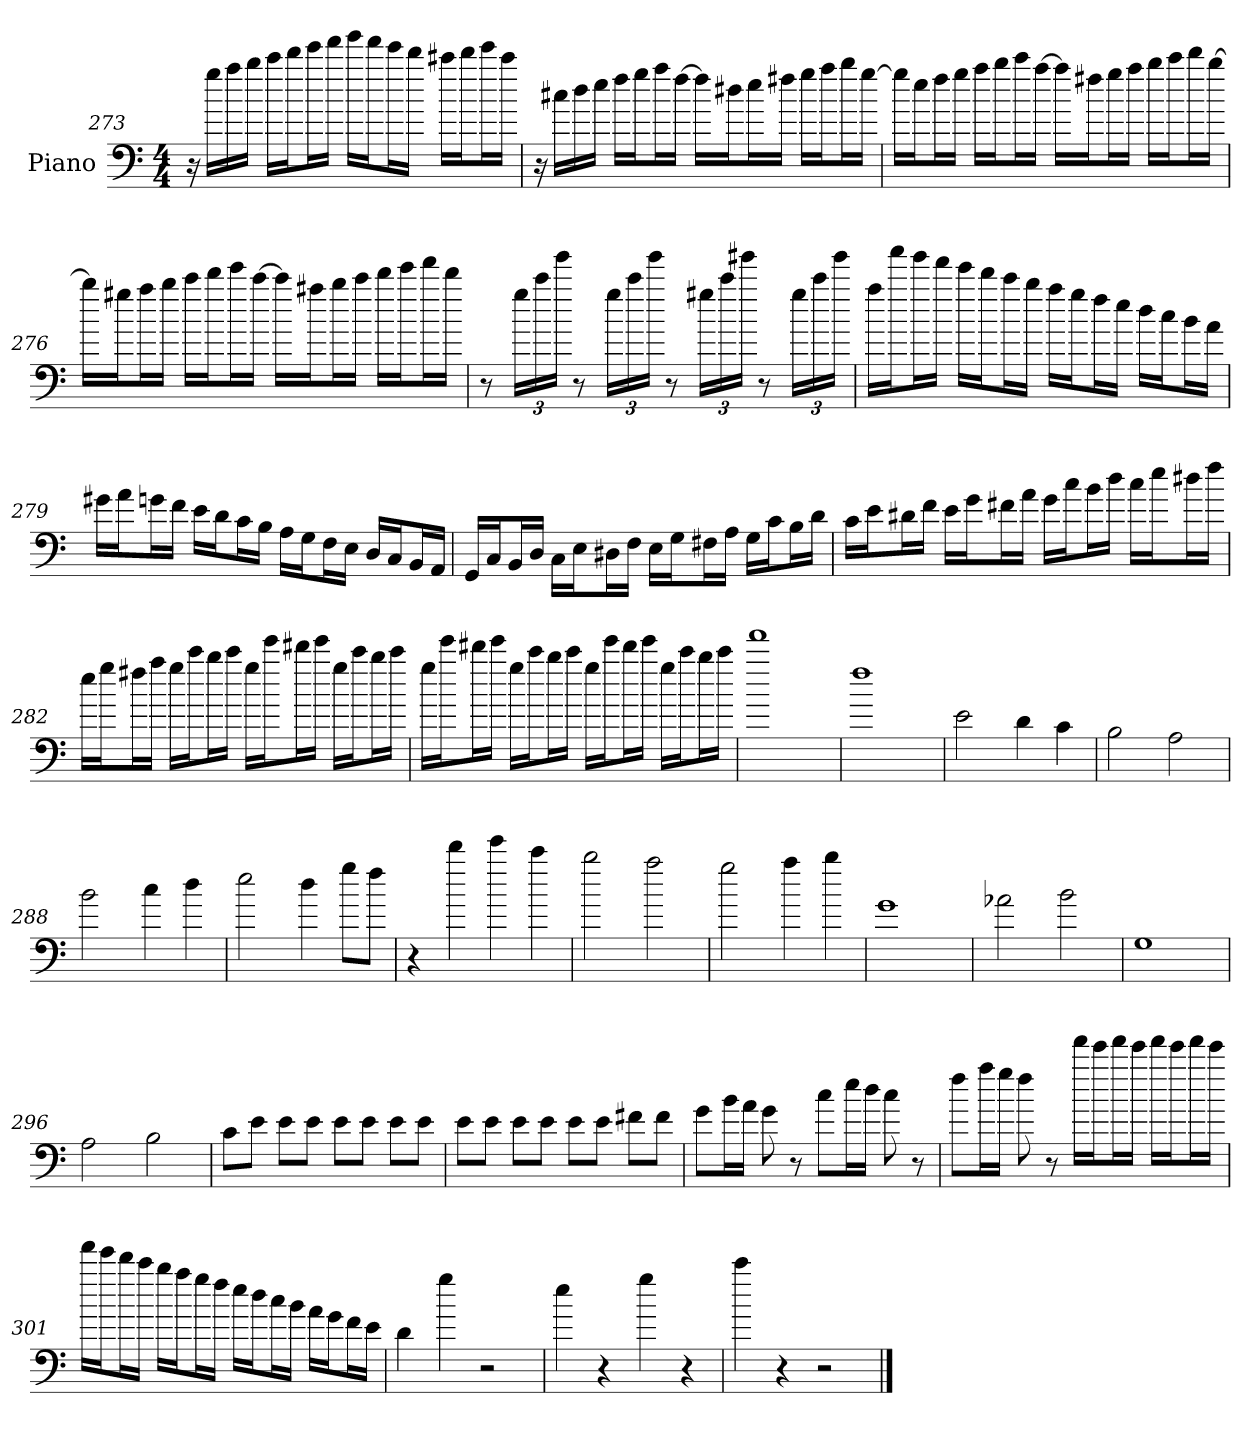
**kern
*part1
*staff1
*I"Piano
*I'Pno
*clefF4
*k[]
*C:
*M4/4
=273
16r
16gg\LL
16aa\
16bb\JJ
16ccc\LL
16ddd\J
16eee\L
16fff\JJ
16ggg\LL
16fff\J
16eee\L
16ddd\JJ
16ccc#X\LL
16ddd\J
16eee\L
16ccc#\JJ
=274
16r
16cc#X\LL
16dd\
16ee\JJ
16ff\LL
16gg\J
16aa\L
[16ff\JJ
16ff\LL]
16dd#X\J
16ee\L
16ff#X\JJ
16gg\LL
16aa\J
16bb\L
[16gg\JJ
=275
16gg\LL]
16ee\J
16ff\L
16gg\JJ
16aa\LL
16bb\J
16ccc\L
[16aa\JJ
16aa\LL]
16ff#X\J
16gg\L
16aa\JJ
16bb\LL
16ccc\J
16ddd\L
[16bb\JJ
=276
16bb\LL]
16gg#X\J
16aa\L
16bb\JJ
16ccc\LL
16ddd\J
16eee\L
[16ccc\JJ
16ccc\LL]
16aa#X\J
16bb\L
16ccc\JJ
16ddd\LL
16eee\J
16fff\L
16ddd\JJ
=277
8r
24gg\LL
24ccc\
24ggg\JJ
8r
24gg\LL
24ccc\
24ggg\JJ
8r
24gg#X\LL
24ccc\
24ggg#X\JJ
8r
24gg#\LL
24ccc\
24ggg#\JJ
=278
16aa\LL
16aaa\J
16ggg\L
16fff\JJ
16eee\LL
16ddd\J
16ccc\L
16bb\JJ
16aa\LL
16gg\J
16ff\L
16ee\JJ
16dd\LL
16cc\J
16b\L
16a\JJ
=279
16g#X\LL
16a\J
16gn\L
16f\JJ
16e\LL
16d\J
16c\L
16B\JJ
16A\LL
16G\J
16F\L
16E\JJ
16D/LL
16C/J
16BB/L
16AA/JJ
=280
16GG/LL
16C/J
16BB/L
16D/JJ
16C\LL
16E\J
16D#X\L
16F\JJ
16E\LL
16G\J
16F#X\L
16A\JJ
16G\LL
16c\J
16B\L
16d\JJ
=281
16c\LL
16e\J
16d#X\L
16f\JJ
16e\LL
16g\J
16f#X\L
16a\JJ
16g\LL
16cc\J
16b\L
16dd\JJ
16cc\LL
16ee\J
16dd#X\L
16ff\JJ
=282
16ee\LL
16gg\J
16ff#X\L
16aa\JJ
16gg\LL
16ccc\J
16bb\L
16ccc\JJ
16gg\LL
16eee\J
16ddd#X\L
16eee\JJ
16gg\LL
16ccc\J
16bb\L
16ccc\JJ
=283
16gg\LL
16eee\J
16ddd#X\L
16eee\JJ
16gg\LL
16ccc\J
16bb\L
16ccc\JJ
16gg\LL
16eee\J
16ddd#\L
16eee\JJ
16gg\LL
16ccc\J
16bb\L
16ccc\JJ
=284
1fff
=285
1ff
=286
2e
4d
4c
=287
2B
2A
=288
2b
4cc
4dd
=289
2ee
4dd
8gg\L
8ff\J
=290
4r
4ddd
4eee
4ccc
=291
2bb
2aa
=292
2gg
4aa
4bb
=293
1g
=294
2a-X
2b
=295
1G
=296
2A
2B
=297
8c\L
8e\J
8e\L
8e\J
8e\L
8e\J
8e\L
8e\J
=298
8e\L
8e\J
8e\L
8e\J
8e\L
8e\J
8f#X\L
8f#\J
=299
8g\L
16b\L
16a\JJ
8g
8r
8cc\L
16ee\L
16dd\JJ
8cc
8r
=300
8ff\L
16aa\L
16gg\JJ
8ff
8r
16fff\LL
16eee\J
16fff\L
16eee\JJ
16fff\LL
16eee\J
16fff\L
16eee\JJ
=301
16fff\LL
16eee\J
16ddd\L
16ccc\JJ
16bb\LL
16aa\J
16gg\L
16ff\JJ
16ee\LL
16dd\J
16cc\L
16b\JJ
16a\LL
16g\J
16f\L
16e\JJ
=302
4d
4gg
2r
=303
4ee
4r
4gg
4r
=304
4ccc
4r
2r
==
*-
